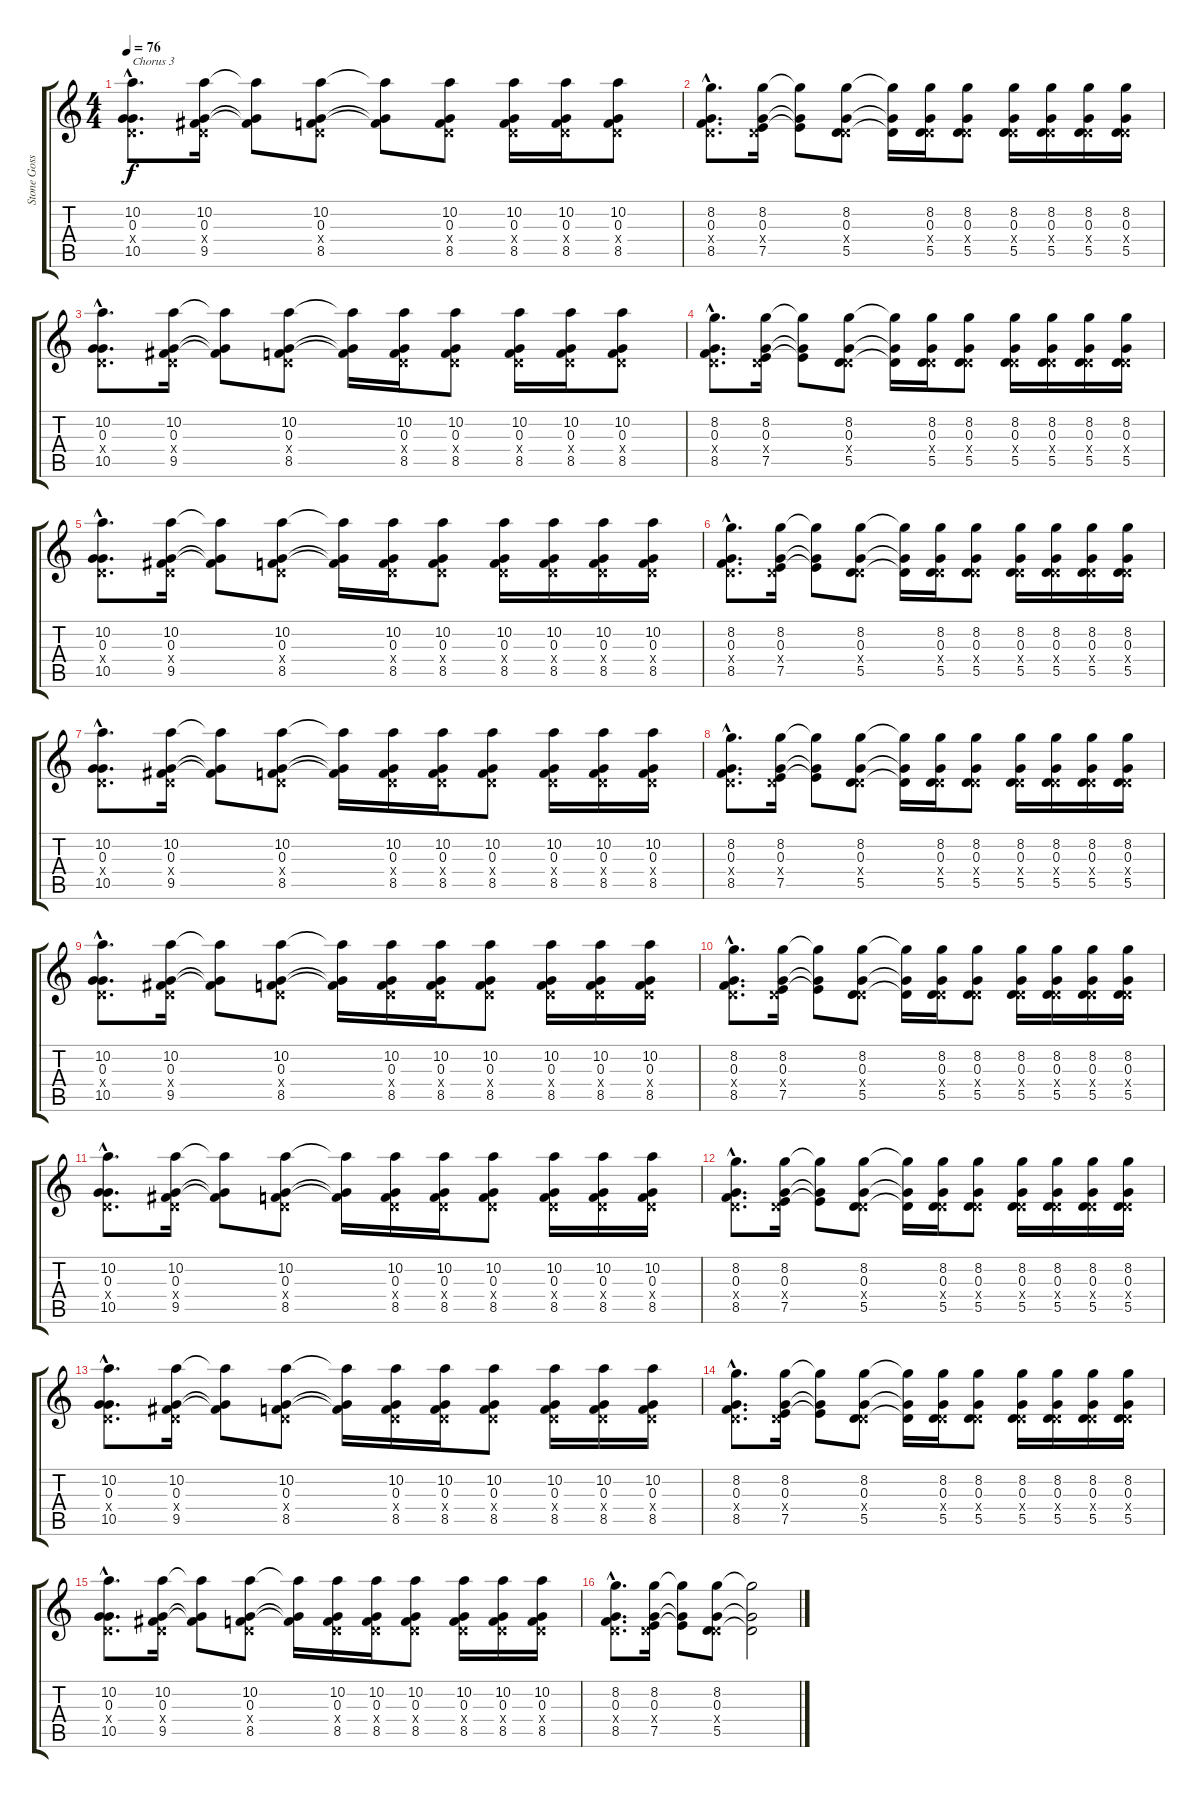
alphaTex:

\track ("Stone Gossard" "Stone Goss") {instrument distortionguitar}
\staff {score tabs}
\tuning (E4 B3 G3 D3 A2 E2) {hide}
\ts (4 4)
\tempo 76
\clef g2
\ks c
(10.2{hac} 0.3{hac} 0.4{hac x} 10.5{hac}).8{d txt "Chorus 3" dy f} (10.2 0.3 0.4{x} 9.5).16 (10.2{t} 0.3{t} 9.5{t}).8 (10.2 0.3 0.4{x} 8.5).8 (10.2{t} 0.3{t} 8.5{t}).8 (10.2 0.3 0.4{x} 8.5).8 (10.2 0.3 0.4{x} 8.5).16 (10.2 0.3 0.4{x} 8.5).16 (10.2 0.3 0.4{x} 8.5).8 |
(8.2{hac} 0.3{hac} 0.4{hac x} 8.5{hac}).8{d} (8.2 0.3 0.4{x} 7.5).16 (8.2{t} 0.3{t} 7.5{t}).8 (8.2 0.3 0.4{x} 5.5).8 (8.2{t} 0.3{t} 5.5{t}).16 (8.2 0.3 0.4{x} 5.5).16 (8.2 0.3 0.4{x} 5.5).8 (8.2 0.3 0.4{x} 5.5).16 (8.2 0.3 0.4{x} 5.5).16 (8.2 0.3 0.4{x} 5.5).16 (8.2 0.3 0.4{x} 5.5).16 |
(10.2{hac} 0.3{hac} 0.4{hac x} 10.5{hac}).8{d} (10.2 0.3 0.4{x} 9.5).16 (10.2{t} 0.3{t} 9.5{t}).8 (10.2 0.3 0.4{x} 8.5).8 (10.2{t} 0.3{t} 8.5{t}).16 (10.2 0.3 0.4{x} 8.5).16 (10.2 0.3 0.4{x} 8.5).8 (10.2 0.3 0.4{x} 8.5).16 (10.2 0.3 0.4{x} 8.5).16 (10.2 0.3 0.4{x} 8.5).8 |
(8.2{hac} 0.3{hac} 0.4{hac x} 8.5{hac}).8{d} (8.2 0.3 0.4{x} 7.5).16 (8.2{t} 0.3{t} 7.5{t}).8 (8.2 0.3 0.4{x} 5.5).8 (8.2{t} 0.3{t} 5.5{t}).16 (8.2 0.3 0.4{x} 5.5).16 (8.2 0.3 0.4{x} 5.5).8 (8.2 0.3 0.4{x} 5.5).16 (8.2 0.3 0.4{x} 5.5).16 (8.2 0.3 0.4{x} 5.5).16 (8.2 0.3 0.4{x} 5.5).16 |
(10.2{hac} 0.3{hac} 0.4{hac x} 10.5{hac}).8{d} (10.2 0.3 0.4{x} 9.5).16 (10.2{t} 0.3{t} 9.5{t}).8 (10.2 0.3 0.4{x} 8.5).8 (10.2{t} 0.3{t} 8.5{t}).16 (10.2 0.3 0.4{x} 8.5).16 (10.2 0.3 0.4{x} 8.5).8 (10.2 0.3 0.4{x} 8.5).16 (10.2 0.3 0.4{x} 8.5).16 (10.2 0.3 0.4{x} 8.5).16 (10.2 0.3 0.4{x} 8.5).16 |
(8.2{hac} 0.3{hac} 0.4{hac x} 8.5{hac}).8{d} (8.2 0.3 0.4{x} 7.5).16 (8.2{t} 0.3{t} 7.5{t}).8 (8.2 0.3 0.4{x} 5.5).8 (8.2{t} 0.3{t} 5.5{t}).16 (8.2 0.3 0.4{x} 5.5).16 (8.2 0.3 0.4{x} 5.5).8 (8.2 0.3 0.4{x} 5.5).16 (8.2 0.3 0.4{x} 5.5).16 (8.2 0.3 0.4{x} 5.5).16 (8.2 0.3 0.4{x} 5.5).16 |
(10.2{hac} 0.3{hac} 0.4{hac x} 10.5{hac}).8{d} (10.2 0.3 0.4{x} 9.5).16 (10.2{t} 0.3{t} 9.5{t}).8 (10.2 0.3 0.4{x} 8.5).8 (10.2{t} 0.3{t} 8.5{t}).16 (10.2 0.3 0.4{x} 8.5).16 (10.2 0.3 0.4{x} 8.5).16 (10.2 0.3 0.4{x} 8.5).8 (10.2 0.3 0.4{x} 8.5).16 (10.2 0.3 0.4{x} 8.5).16 (10.2 0.3 0.4{x} 8.5).16 |
(8.2{hac} 0.3{hac} 0.4{hac x} 8.5{hac}).8{d} (8.2 0.3 0.4{x} 7.5).16 (8.2{t} 0.3{t} 7.5{t}).8 (8.2 0.3 0.4{x} 5.5).8 (8.2{t} 0.3{t} 5.5{t}).16 (8.2 0.3 0.4{x} 5.5).16 (8.2 0.3 0.4{x} 5.5).8 (8.2 0.3 0.4{x} 5.5).16 (8.2 0.3 0.4{x} 5.5).16 (8.2 0.3 0.4{x} 5.5).16 (8.2 0.3 0.4{x} 5.5).16 |
(10.2{hac} 0.3{hac} 0.4{hac x} 10.5{hac}).8{d} (10.2 0.3 0.4{x} 9.5).16 (10.2{t} 0.3{t} 9.5{t}).8 (10.2 0.3 0.4{x} 8.5).8 (10.2{t} 0.3{t} 8.5{t}).16 (10.2 0.3 0.4{x} 8.5).16 (10.2 0.3 0.4{x} 8.5).16 (10.2 0.3 0.4{x} 8.5).8 (10.2 0.3 0.4{x} 8.5).16 (10.2 0.3 0.4{x} 8.5).16 (10.2 0.3 0.4{x} 8.5).16 |
(8.2{hac} 0.3{hac} 0.4{hac x} 8.5{hac}).8{d} (8.2 0.3 0.4{x} 7.5).16 (8.2{t} 0.3{t} 7.5{t}).8 (8.2 0.3 0.4{x} 5.5).8 (8.2{t} 0.3{t} 5.5{t}).16 (8.2 0.3 0.4{x} 5.5).16 (8.2 0.3 0.4{x} 5.5).8 (8.2 0.3 0.4{x} 5.5).16 (8.2 0.3 0.4{x} 5.5).16 (8.2 0.3 0.4{x} 5.5).16 (8.2 0.3 0.4{x} 5.5).16 |
(10.2{hac} 0.3{hac} 0.4{hac x} 10.5{hac}).8{d} (10.2 0.3 0.4{x} 9.5).16 (10.2{t} 0.3{t} 9.5{t}).8 (10.2 0.3 0.4{x} 8.5).8 (10.2{t} 0.3{t} 8.5{t}).16 (10.2 0.3 0.4{x} 8.5).16 (10.2 0.3 0.4{x} 8.5).16 (10.2 0.3 0.4{x} 8.5).8 (10.2 0.3 0.4{x} 8.5).16 (10.2 0.3 0.4{x} 8.5).16 (10.2 0.3 0.4{x} 8.5).16 |
(8.2{hac} 0.3{hac} 0.4{hac x} 8.5{hac}).8{d} (8.2 0.3 0.4{x} 7.5).16 (8.2{t} 0.3{t} 7.5{t}).8 (8.2 0.3 0.4{x} 5.5).8 (8.2{t} 0.3{t} 5.5{t}).16 (8.2 0.3 0.4{x} 5.5).16 (8.2 0.3 0.4{x} 5.5).8 (8.2 0.3 0.4{x} 5.5).16 (8.2 0.3 0.4{x} 5.5).16 (8.2 0.3 0.4{x} 5.5).16 (8.2 0.3 0.4{x} 5.5).16 |
(10.2{hac} 0.3{hac} 0.4{hac x} 10.5{hac}).8{d} (10.2 0.3 0.4{x} 9.5).16 (10.2{t} 0.3{t} 9.5{t}).8 (10.2 0.3 0.4{x} 8.5).8 (10.2{t} 0.3{t} 8.5{t}).16 (10.2 0.3 0.4{x} 8.5).16 (10.2 0.3 0.4{x} 8.5).16 (10.2 0.3 0.4{x} 8.5).8 (10.2 0.3 0.4{x} 8.5).16 (10.2 0.3 0.4{x} 8.5).16 (10.2 0.3 0.4{x} 8.5).16 |
(8.2{hac} 0.3{hac} 0.4{hac x} 8.5{hac}).8{d} (8.2 0.3 0.4{x} 7.5).16 (8.2{t} 0.3{t} 7.5{t}).8 (8.2 0.3 0.4{x} 5.5).8 (8.2{t} 0.3{t} 5.5{t}).16 (8.2 0.3 0.4{x} 5.5).16 (8.2 0.3 0.4{x} 5.5).8 (8.2 0.3 0.4{x} 5.5).16 (8.2 0.3 0.4{x} 5.5).16 (8.2 0.3 0.4{x} 5.5).16 (8.2 0.3 0.4{x} 5.5).16 |
(10.2{hac} 0.3{hac} 0.4{hac x} 10.5{hac}).8{d} (10.2 0.3 0.4{x} 9.5).16 (10.2{t} 0.3{t} 9.5{t}).8 (10.2 0.3 0.4{x} 8.5).8 (10.2{t} 0.3{t} 8.5{t}).16 (10.2 0.3 0.4{x} 8.5).16 (10.2 0.3 0.4{x} 8.5).16 (10.2 0.3 0.4{x} 8.5).8 (10.2 0.3 0.4{x} 8.5).16 (10.2 0.3 0.4{x} 8.5).16 (10.2 0.3 0.4{x} 8.5).16 |
(8.2{hac} 0.3{hac} 0.4{hac x} 8.5{hac}).8{d} (8.2 0.3 0.4{x} 7.5).16 (8.2{t} 0.3{t} 7.5{t}).8 (8.2 0.3 0.4{x} 5.5).8 (8.2{t} 0.3{t} 5.5{t}).2
